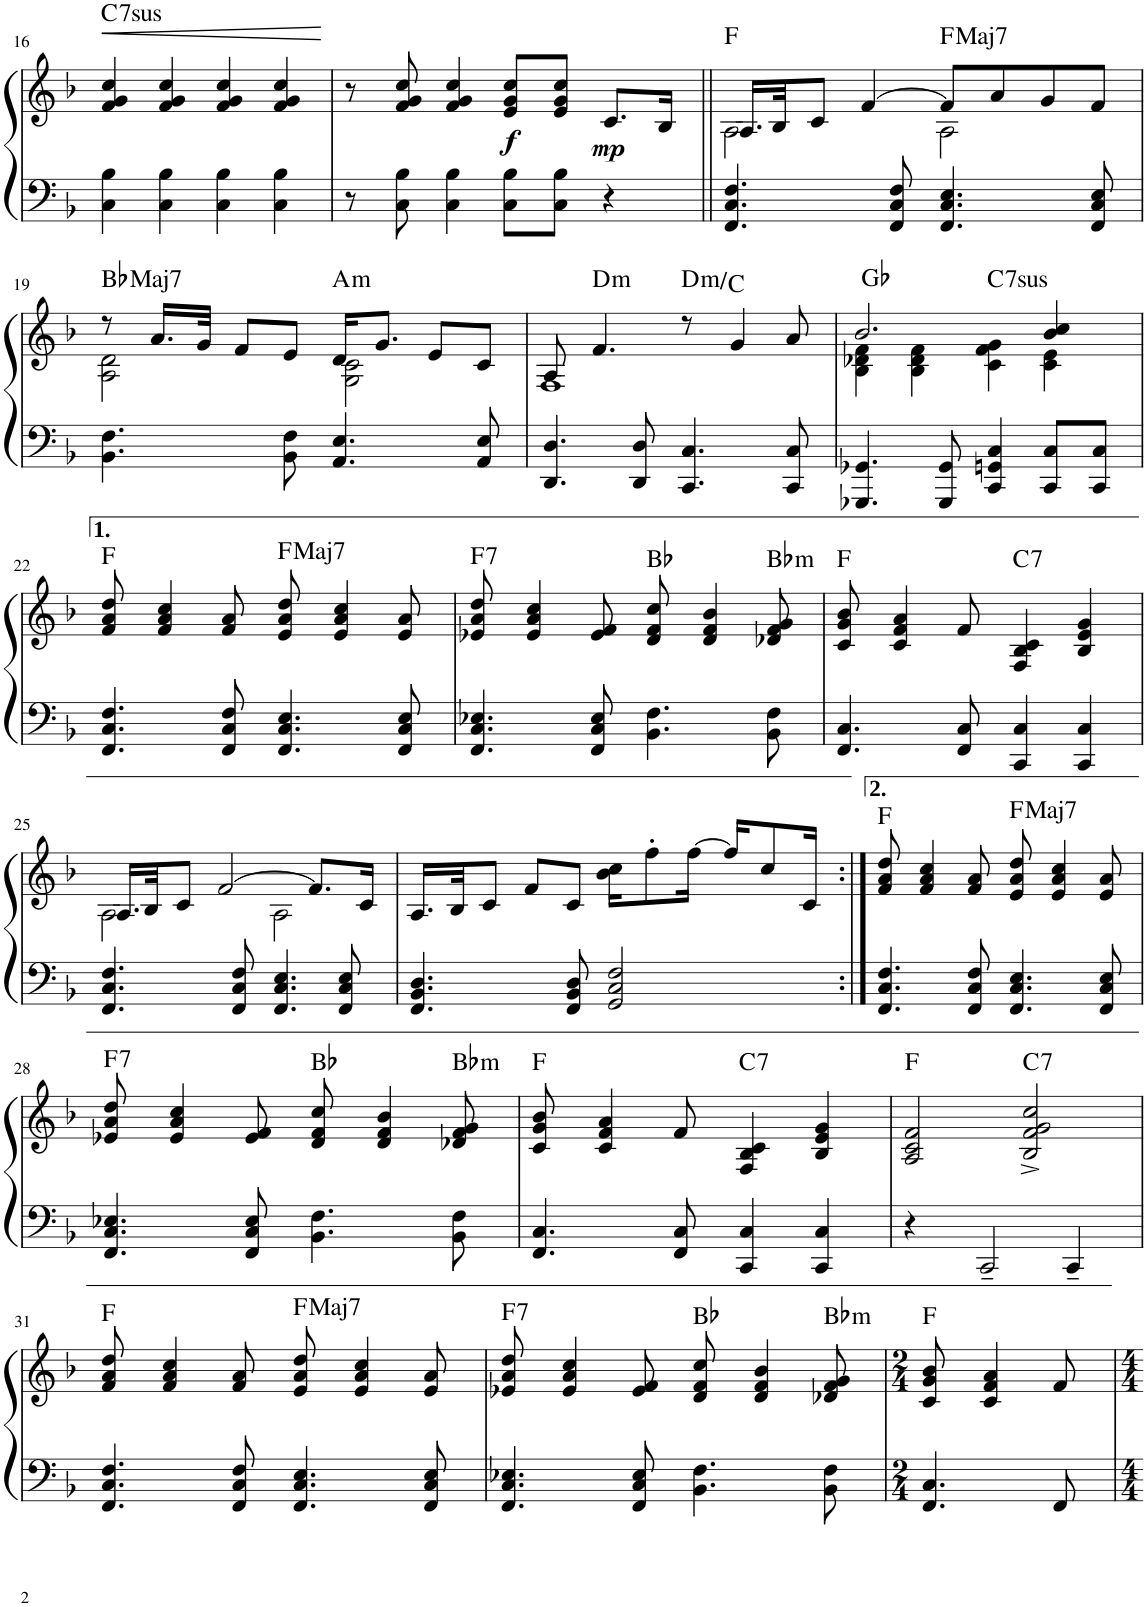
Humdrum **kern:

**kern	**kern	**dynam	**harte
*part1	*part1	*part1	*part1
*staff2	*staff1	*staff1/2	*
*I"Piano	*	*	*
*I'Pno	*	*	*
!!LO:PB:g=z
*clefF4	*clefG2	*	*
*k[b-]	*k[b-]	*	*
*M4/4	*M4/4	*	*
=16	=16	=16	=16
!	!	!LO:HP:b	!
4C\ 4B-\	4f/ 4g/ 4cc/	<	.
4C\ 4B-\	4f/ 4g/ 4cc/	.	.
4C\ 4B-\	4f/ 4g/ 4cc/	.	.
4C\ 4B-\	4f/ 4g/ 4cc/	.	.
.	.	[	.
=17	=17	=17	=17
8r	8r	.	.
8C\ 8B-\	8f/ 8g/ 8cc/	.	.
4C\ 4B-\	4f/ 4g/ 4cc/	.	.
!	!	!LO:DY:b	!
8C\ 8B-\L	8e/ 8g/ 8cc/L	f	.
8C\ 8B-\J	8e/ 8g/ 8cc/J	.	.
!	!	!LO:DY:b	!
4r	8.c/L	mp	.
.	16B-/Jk	.	.
=18||	=18||	=18||	=18||
*	*^	*	*
4.FF/ 4.C/ 4.F/	16.A/LL	2A\	.	F:maj
.	32B-/JK	.	.	.
.	8c/J	.	.	.
.	[4f/	.	.	.
8FF/ 8C/ 8F/	.	.	.	.
!	!	!	!	!LO:H:kt=Maj7
4.FF/ 4.C/ 4.E/	8f/L]	2A\	.	F:maj7
.	8a/	.	.	.
.	8g/	.	.	.
8FF/ 8C/ 8E/	8f/J	.	.	.
!!LO:LB:g=z	!!
=19	=19	=19	=19	=19
!	!	!	!	!LO:H:kt=Maj7
4.BB-\ 4.F\	8r	2A\ 2d\	.	Bb:maj7
.	16.a/LL	.	.	.
.	32g/JJk	.	.	.
.	8f/L	.	.	.
8BB-\ 8F\	8e/J	.	.	.
!	!	!	!	!LO:H:kt=m
4.AA/ 4.E/	16d/KL	2G\ 2c\	.	A:min
.	8.g/J	.	.	.
.	8e/L	.	.	.
8AA/ 8E/	8c/J	.	.	.
=20	=20	=20	=20	=20
4.DD/ 4.D/	8A/	1F	.	.
!	!	!	!	!LO:H:kt=m
.	4.f/	.	.	D:min
8DD/ 8D/	.	.	.	.
!	!	!	!	!LO:H:kt=m
4.CC/ 4.C/	8r	.	.	D:min/b7
.	4g/	.	.	.
8CC/ 8C/	8a/	.	.	.
=21	=21	=21	=21	=21
4.GGG-X/ 4.GG-X/	2.b-/	4B-\ 4d-X\ 4f\	.	Gb:maj
.	.	4B-\ 4d-\ 4f\	.	.
8GGG-/ 8GG-/	.	.	.	.
!	!	!	!	!LO:H:kt=7sus
4CC/ 4GGn/ 4C/	.	4c\ 4f\ 4g\	.	C:sus4(7)
8CC/ 8C/L	4b-/ 4cc/	4c\ 4e\	.	.
8CC/ 8C/J	.	.	.	.
*	*v	*v	*	*
!!LO:LB:g=z
=22	=22	=22	=22
4.FF/ 4.C/ 4.F/	8f/ 8a/ 8dd/	.	.
.	4f/ 4a/ 4cc/	.	.
8FF/ 8C/ 8F/	8f/ 8a/	.	.
4.FF/ 4.C/ 4.E/	8e/ 8a/ 8dd/	.	.
.	4e/ 4a/ 4cc/	.	.
8FF/ 8C/ 8E/	8e/ 8a/	.	.
=23	=23	=23	=23
4.FF/ 4.C/ 4.E-X/	8e-X/ 8a/ 8dd/	.	.
.	4e-/ 4a/ 4cc/	.	.
8FF/ 8C/ 8E-/	8e-/ 8f/	.	.
4.BB-\ 4.F\	8d/ 8f/ 8cc/	.	.
.	4d/ 4f/ 4b-/	.	.
8BB-\ 8F\	8d-X/ 8f/ 8g/	.	.
=24	=24	=24	=24
4.FF/ 4.C/	8c/ 8g/ 8b-/	.	.
.	4c/ 4f/ 4a/	.	.
8FF/ 8C/	8f/	.	.
4CC/ 4C/	4F/ 4B-/ 4c/	.	.
4CC/ 4C/	4B-/ 4e/ 4g/	.	.
!!LO:LB:g=z
=25	=25	=25	=25
*	*^	*	*
4.FF/ 4.C/ 4.F/	16.A/LL	2A\	.	.
.	32B-/JK	.	.	.
.	8c/J	.	.	.
.	[2f/	.	.	.
8FF/ 8C/ 8F/	.	.	.	.
4.FF/ 4.C/ 4.E/	.	2A\	.	.
.	8.f/L]	.	.	.
8FF/ 8C/ 8E/	.	.	.	.
.	16c/Jk	.	.	.
*	*v	*v	*	*
=26	=26	=26	=26
4.FF/ 4.BB-/ 4.D/	16.A/LL	.	.
.	32B-/JK	.	.
.	8c/J	.	.
.	8f/L	.	.
8FF/ 8BB-/ 8D/	8c/J	.	.
2GG/ 2C/ 2F/	16b-\ 16cc\KL	.	.
.	8ff'\	.	.
.	[16ff\Jk	.	.
.	16ff/KL]	.	.
.	8cc/	.	.
.	16c/Jk	.	.
=27:|!	=27:|!	=27:|!	=27:|!
4.FF/ 4.C/ 4.F/	8f/ 8a/ 8dd/	.	.
.	4f/ 4a/ 4cc/	.	.
8FF/ 8C/ 8F/	8f/ 8a/	.	.
4.FF/ 4.C/ 4.E/	8e/ 8a/ 8dd/	.	.
.	4e/ 4a/ 4cc/	.	.
8FF/ 8C/ 8E/	8e/ 8a/	.	.
!!LO:LB:g=z
=28	=28	=28	=28
4.FF/ 4.C/ 4.E-X/	8e-X/ 8a/ 8dd/	.	.
.	4e-/ 4a/ 4cc/	.	.
8FF/ 8C/ 8E-/	8e-/ 8f/	.	.
4.BB-\ 4.F\	8d/ 8f/ 8cc/	.	.
.	4d/ 4f/ 4b-/	.	.
8BB-\ 8F\	8d-X/ 8f/ 8g/	.	.
=29	=29	=29	=29
4.FF/ 4.C/	8c/ 8g/ 8b-/	.	.
.	4c/ 4f/ 4a/	.	.
8FF/ 8C/	8f/	.	.
4CC/ 4C/	4F/ 4B-/ 4c/	.	.
4CC/ 4C/	4B-/ 4e/ 4g/	.	.
=30	=30	=30	=30
4r	2A/ 2c/ 2f/	.	.
2CC~/	.	.	.
.	2B-/^ 2f/^ 2g/^ 2cc/^	.	.
4CC~/	.	.	.
!!LO:LB:g=z
=31	=31	=31	=31
4.FF/ 4.C/ 4.F/	8f/ 8a/ 8dd/	.	.
.	4f/ 4a/ 4cc/	.	.
8FF/ 8C/ 8F/	8f/ 8a/	.	.
4.FF/ 4.C/ 4.E/	8e/ 8a/ 8dd/	.	.
.	4e/ 4a/ 4cc/	.	.
8FF/ 8C/ 8E/	8e/ 8a/	.	.
=32	=32	=32	=32
4.FF/ 4.C/ 4.E-X/	8e-X/ 8a/ 8dd/	.	.
.	4e-/ 4a/ 4cc/	.	.
8FF/ 8C/ 8E-/	8e-/ 8f/	.	.
4.BB-\ 4.F\	8d/ 8f/ 8cc/	.	.
.	4d/ 4f/ 4b-/	.	.
8BB-\ 8F\	8d-X/ 8f/ 8g/	.	.
=33	=33	=33	=33
*M2/4	*M2/4	*	*
4.FF/ 4.C/	8c/ 8g/ 8b-/	.	.
.	4c/ 4f/ 4a/	.	.
8FF/	8f/	.	.
=	=	=	=
*-	*-	*-	*-
